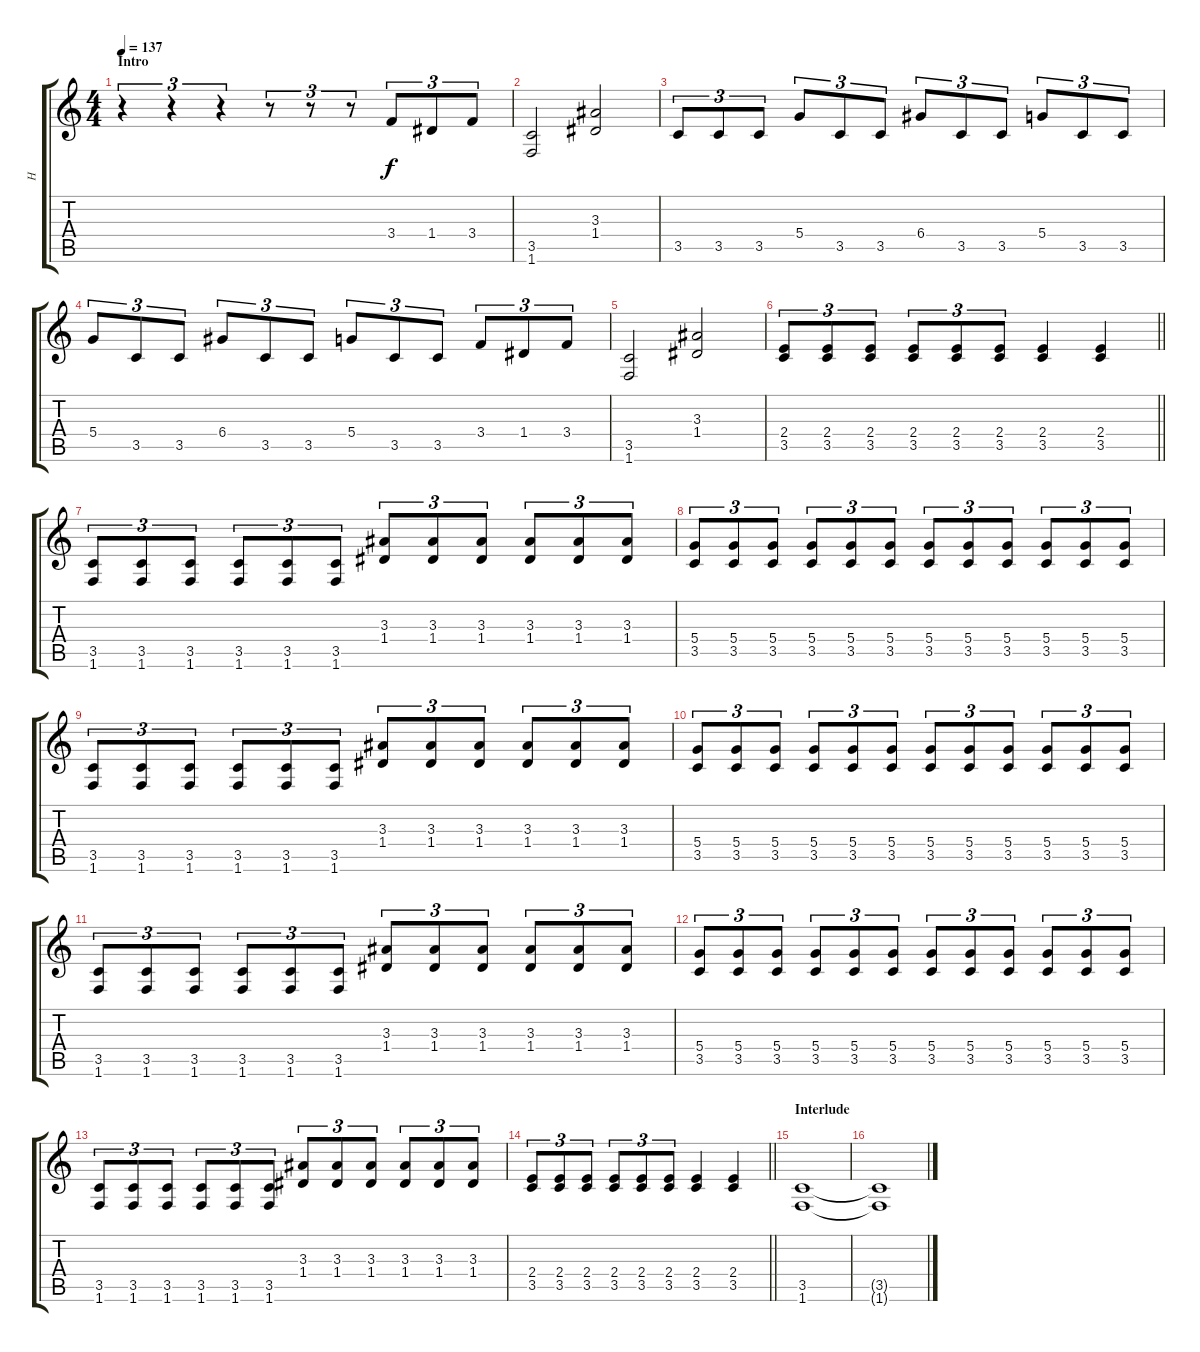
\track ("H" "H") {instrument distortionguitar}
\staff {score tabs}
\tuning (E4 B3 G3 D3 A2 E2) {hide}
\ts (4 4)
\section ("" "Intro")
\tempo 137
\clef g2
\ks c
r.4{tu (3 2) dy f instrument distortionguitar} r.4{tu (3 2)} r.4{tu (3 2)} r.8{tu (3 2)} r.8{tu (3 2)} r.8{tu (3 2)} 3.4.8{tu (3 2)} 1.4.8{tu (3 2)} 3.4.8{tu (3 2)} |
(3.5 1.6).2 (3.3 1.4).2 |
3.5.8{tu (3 2)} 3.5.8{tu (3 2)} 3.5.8{tu (3 2)} 5.4.8{tu (3 2)} 3.5.8{tu (3 2)} 3.5.8{tu (3 2)} 6.4.8{tu (3 2)} 3.5.8{tu (3 2)} 3.5.8{tu (3 2)} 5.4.8{tu (3 2)} 3.5.8{tu (3 2)} 3.5.8{tu (3 2)} |
5.4.8{tu (3 2)} 3.5.8{tu (3 2)} 3.5.8{tu (3 2)} 6.4.8{tu (3 2)} 3.5.8{tu (3 2)} 3.5.8{tu (3 2)} 5.4.8{tu (3 2)} 3.5.8{tu (3 2)} 3.5.8{tu (3 2)} 3.4.8{tu (3 2)} 1.4.8{tu (3 2)} 3.4.8{tu (3 2)} |
(3.5 1.6).2 (3.3 1.4).2 |
\barLineRight lightlight
(2.4 3.5).8{tu (3 2)} (2.4 3.5).8{tu (3 2)} (2.4 3.5).8{tu (3 2)} (2.4 3.5).8{tu (3 2)} (2.4 3.5).8{tu (3 2)} (2.4 3.5).8{tu (3 2)} (2.4 3.5).4 (2.4 3.5).4 |
\section ("" "")
(3.5 1.6).8{tu (3 2)} (3.5 1.6).8{tu (3 2)} (3.5 1.6).8{tu (3 2)} (3.5 1.6).8{tu (3 2)} (3.5 1.6).8{tu (3 2)} (3.5 1.6).8{tu (3 2)} (3.3 1.4).8{tu (3 2)} (3.3 1.4).8{tu (3 2)} (3.3 1.4).8{tu (3 2)} (3.3 1.4).8{tu (3 2)} (3.3 1.4).8{tu (3 2)} (3.3 1.4).8{tu (3 2)} |
(5.4 3.5).8{tu (3 2)} (5.4 3.5).8{tu (3 2)} (5.4 3.5).8{tu (3 2)} (5.4 3.5).8{tu (3 2)} (5.4 3.5).8{tu (3 2)} (5.4 3.5).8{tu (3 2)} (5.4 3.5).8{tu (3 2)} (5.4 3.5).8{tu (3 2)} (5.4 3.5).8{tu (3 2)} (5.4 3.5).8{tu (3 2)} (5.4 3.5).8{tu (3 2)} (5.4 3.5).8{tu (3 2)} |
(3.5 1.6).8{tu (3 2)} (3.5 1.6).8{tu (3 2)} (3.5 1.6).8{tu (3 2)} (3.5 1.6).8{tu (3 2)} (3.5 1.6).8{tu (3 2)} (3.5 1.6).8{tu (3 2)} (3.3 1.4).8{tu (3 2)} (3.3 1.4).8{tu (3 2)} (3.3 1.4).8{tu (3 2)} (3.3 1.4).8{tu (3 2)} (3.3 1.4).8{tu (3 2)} (3.3 1.4).8{tu (3 2)} |
(5.4 3.5).8{tu (3 2)} (5.4 3.5).8{tu (3 2)} (5.4 3.5).8{tu (3 2)} (5.4 3.5).8{tu (3 2)} (5.4 3.5).8{tu (3 2)} (5.4 3.5).8{tu (3 2)} (5.4 3.5).8{tu (3 2)} (5.4 3.5).8{tu (3 2)} (5.4 3.5).8{tu (3 2)} (5.4 3.5).8{tu (3 2)} (5.4 3.5).8{tu (3 2)} (5.4 3.5).8{tu (3 2)} |
(3.5 1.6).8{tu (3 2)} (3.5 1.6).8{tu (3 2)} (3.5 1.6).8{tu (3 2)} (3.5 1.6).8{tu (3 2)} (3.5 1.6).8{tu (3 2)} (3.5 1.6).8{tu (3 2)} (3.3 1.4).8{tu (3 2)} (3.3 1.4).8{tu (3 2)} (3.3 1.4).8{tu (3 2)} (3.3 1.4).8{tu (3 2)} (3.3 1.4).8{tu (3 2)} (3.3 1.4).8{tu (3 2)} |
(5.4 3.5).8{tu (3 2)} (5.4 3.5).8{tu (3 2)} (5.4 3.5).8{tu (3 2)} (5.4 3.5).8{tu (3 2)} (5.4 3.5).8{tu (3 2)} (5.4 3.5).8{tu (3 2)} (5.4 3.5).8{tu (3 2)} (5.4 3.5).8{tu (3 2)} (5.4 3.5).8{tu (3 2)} (5.4 3.5).8{tu (3 2)} (5.4 3.5).8{tu (3 2)} (5.4 3.5).8{tu (3 2)} |
(3.5 1.6).8{tu (3 2)} (3.5 1.6).8{tu (3 2)} (3.5 1.6).8{tu (3 2)} (3.5 1.6).8{tu (3 2)} (3.5 1.6).8{tu (3 2)} (3.5 1.6).8{tu (3 2)} (3.3 1.4).8{tu (3 2)} (3.3 1.4).8{tu (3 2)} (3.3 1.4).8{tu (3 2)} (3.3 1.4).8{tu (3 2)} (3.3 1.4).8{tu (3 2)} (3.3 1.4).8{tu (3 2)} |
\barLineRight lightlight
(2.4 3.5).8{tu (3 2)} (2.4 3.5).8{tu (3 2)} (2.4 3.5).8{tu (3 2)} (2.4 3.5).8{tu (3 2)} (2.4 3.5).8{tu (3 2)} (2.4 3.5).8{tu (3 2)} (2.4 3.5).4 (2.4 3.5).4 |
\section ("" "Interlude")
(3.5 1.6).1 |
(3.5{t} 1.6{t}).1
